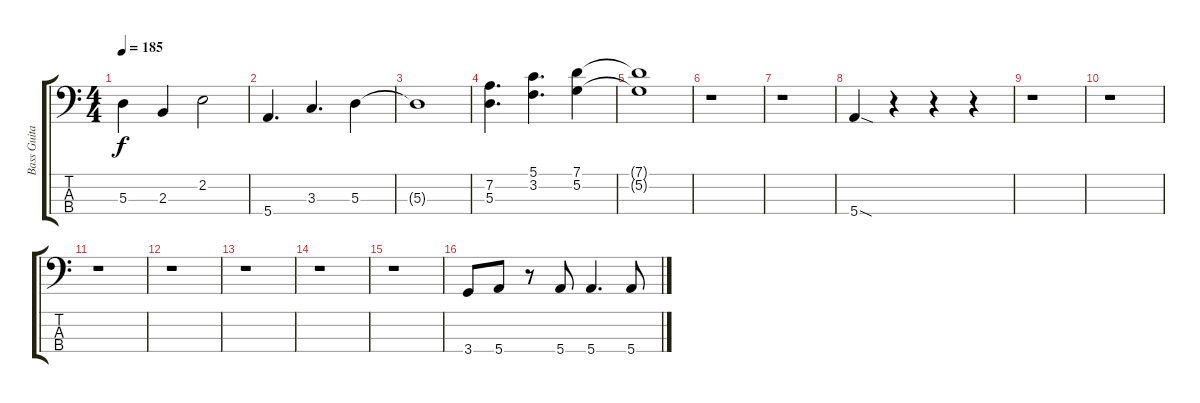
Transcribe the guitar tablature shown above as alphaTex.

\track ("Bass Guitar" "Bass Guita") {instrument electricbassfinger}
\staff {score tabs}
\tuning (G2 D2 A1 E1) {hide}
\ts (4 4)
\tempo 185
\clef f4
\ks c
5.3{t}.4{dy f} 2.3.4 2.2.2 |
5.4.4{d} 3.3.4{d} 5.3.4 |
5.3{t}.1 |
(7.2 5.3).4{d} (5.1 3.2).4{d} (7.1 5.2).4 |
(7.1{t} 5.2{t}).1 |
r.1 |
r.1 |
5.4{sod}.4 r.4 r.4 r.4 |
r.1 |
r.1 |
r.1 |
r.1 |
r.1 |
r.1 |
r.1 |
3.4.8 5.4.8 r.8 5.4.8 5.4.4{d} 5.4.8
